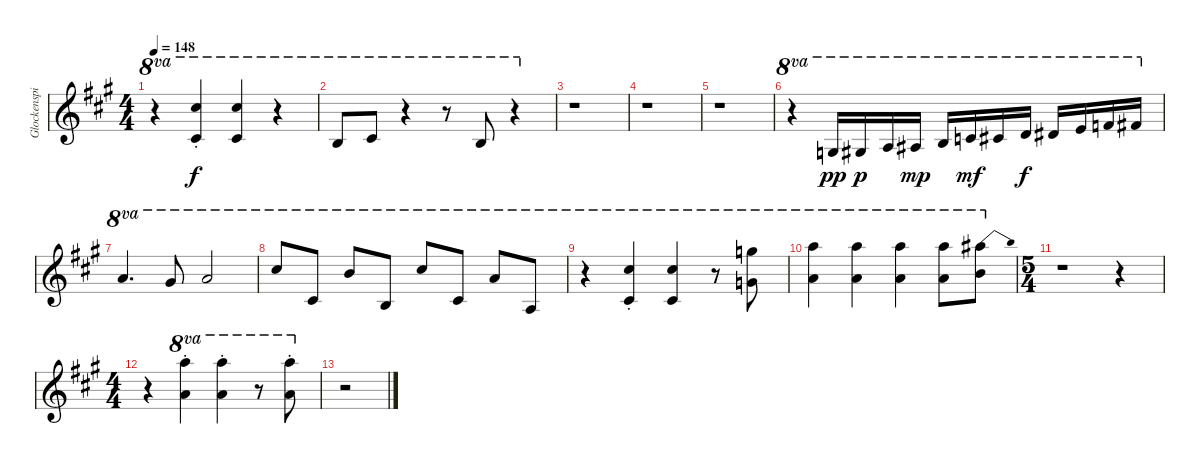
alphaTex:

\track ("Glockenspiel" "Glockenspi") {instrument glockenspiel}
\staff {score}
\tuning (E4 B3 G3 D3 A2 E2) {hide}
\ts (4 4)
\tempo 148
\clef g2
\ks a
r.4{ot 8va dy f} (21.1{st} 18.3{st}).4{ot 8va} (21.1 18.3).4{ot 8va} r.4{ot 8va} |
7.1.8{ot 8va} 9.1.8{ot 8va} r.4{ot 8va} r.8{ot 8va} 7.1.8{ot 8va} r.4{ot 8va} |
r.1 |
r.1 |
r.1 |
r.4{ot 8va balance 2} 3.1.16{ot 8va dy pp balance 15} 4.1.16{ot 8va dy p} 5.1.16{ot 8va} 6.1.16{ot 8va dy mp} 7.1.16{ot 8va} 8.1.16{ot 8va dy mf} 9.1.16{ot 8va} 10.1.16{ot 8va dy f} 11.1.16{ot 8va} 12.1.16{ot 8va} 13.1.16{ot 8va} 14.1.16{ot 8va balance 15} |
17.1.4{d ot 8va} 16.1.8{ot 8va balance 2} 17.1.2{ot 8va} |
21.1.8{ot 8va} 18.3.8{ot 8va balance 11} 19.1.8{ot 8va} 16.3.8{ot 8va} 21.1.8{ot 8va} 18.3.8{ot 8va} 17.1.8{ot 8va} 14.3.8{ot 8va} |
r.4{ot 8va} (21.1{st} 18.3{st}).4{ot 8va balance 1} (21.1 18.3).4{ot 8va} r.8{ot 8va} (27.1 24.3).8{ot 8va balance 13} |
(29.1 26.3).4{ot 8va volume 4 balance 15} (29.1 26.3).4{ot 8va} (29.1 26.3).4{ot 8va} (29.1 26.3).8{ot 8va} (30.1{be (bend 0 0 60 2)} 28.3).8{ot 8va} |
\ts (5 4)
r.1 r.4 |
\ts (4 4)
r.4{balance 8} (29.1{st} 26.3{st}).4{ot 8va} (29.1{st} 26.3{st}).4{ot 8va} r.8{ot 8va} (29.1{st} 26.3{st}).8{ot 8va} |
r.2
